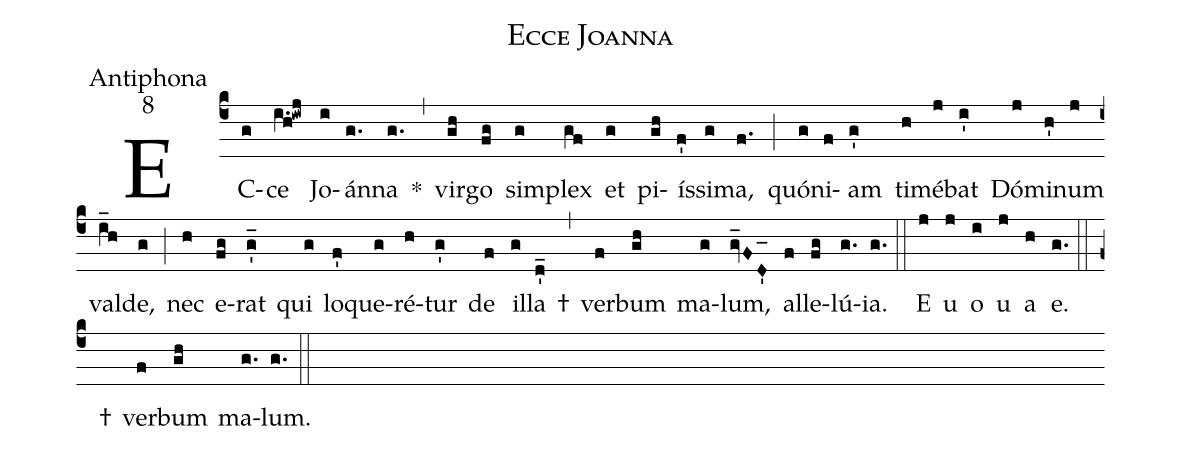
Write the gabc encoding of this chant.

name:Ecce Joanna;
office-part:Antiphona;
mode:8;
%%
(c4) EC(g)ce(i.h!iwj) Jo(i)án(g.)na(g.) *(,) vir(gh)go(fg) sim(g)plex(gf) et(g) pi(gh)ís(f')si(g)ma,(f.) (;) quón(g)i(f)am(g') ti(h)mé(j)bat(i') Dó(j)mi(h')num(j) val(i_h)de,(g) (;) nec(h) e(fg)rat(g'_) qui(g) lo(f')que(g)ré(h)tur(g') de(f) il(g)la(d'_) †(,) ver(f)bum(gh) ma(g)lum,(gv_FD'_) al(f)le(fg)lú(g.)ia.(g.) (::) E(j) u(j) o(i) u(j) a(h) e.(g.) (::) †() ver(f)bum(gh) ma(g.)lum.(g.) (::)
